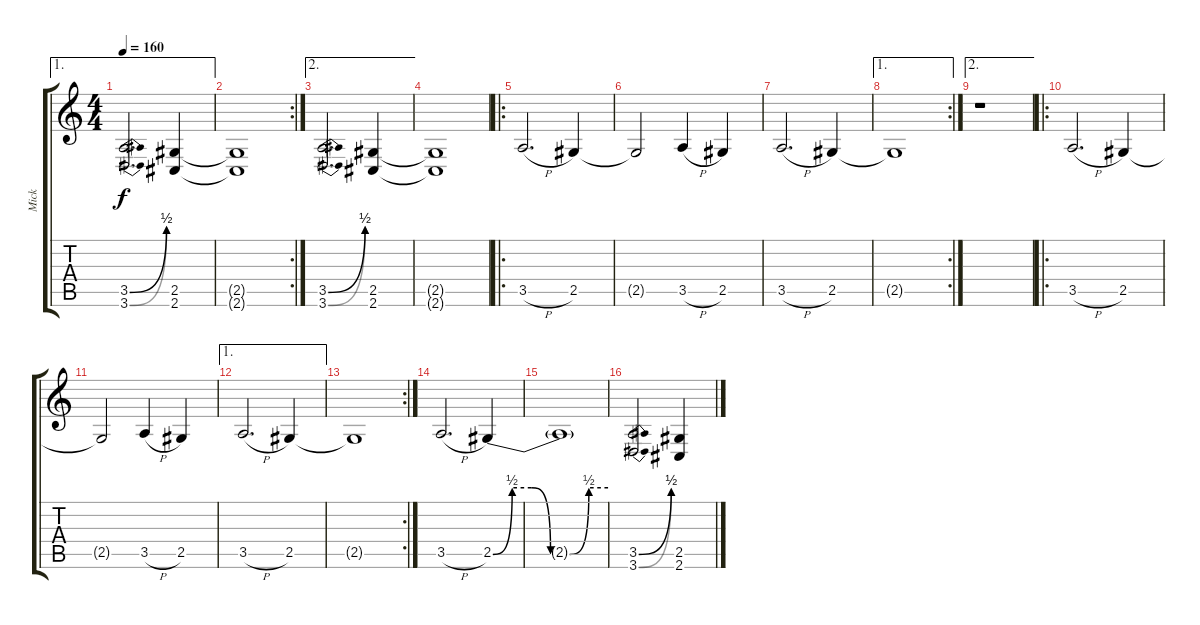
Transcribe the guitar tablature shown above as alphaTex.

\track ("Mick" "Mick") {instrument distortionguitar}
\staff {score tabs}
\tuning (Db4 Ab3 E3 B2 Gb2 B1) {hide}
\ae 1
\ts (4 4)
\tempo 160
\clef g2
\ks c
(3.5{be (bend 0 0 60 2)} 3.6{be (bend 0 0 60 2)}).2{d dy f} (2.5 2.6).4 |
\rc 2
(2.5{t} 2.6{t}).1 |
\ae 2
(3.5{be (bend 0 0 60 2)} 3.6{be (bend 0 0 60 2)}).2{d} (2.5 2.6).4 |
(2.5{t} 2.6{t}).1 |
\ro
3.5{h}.2{d} 2.5.4 |
2.5{t}.2 3.5{h}.4 2.5.4 |
3.5{h}.2{d} 2.5.4 |
\ae 1
\rc 2
2.5{t}.1 |
\ae 2
r.1 |
\ro
3.5{h}.2{d} 2.5.4 |
2.5{t}.2 3.5{h}.4 2.5.4 |
\ae 1
3.5{h}.2{d} 2.5.4 |
\rc 2
2.5{t}.1 |
3.5{h}.2{d} 2.5{be (custom 0 0 10 2 20 2 30 0 40 0 50 2 60 2)}.4 |
2.5{t}.1 |
(3.5{be (bend 0 0 60 2)} 3.6{be (bend 0 0 60 2)}).2{d} (2.5 2.6).4
